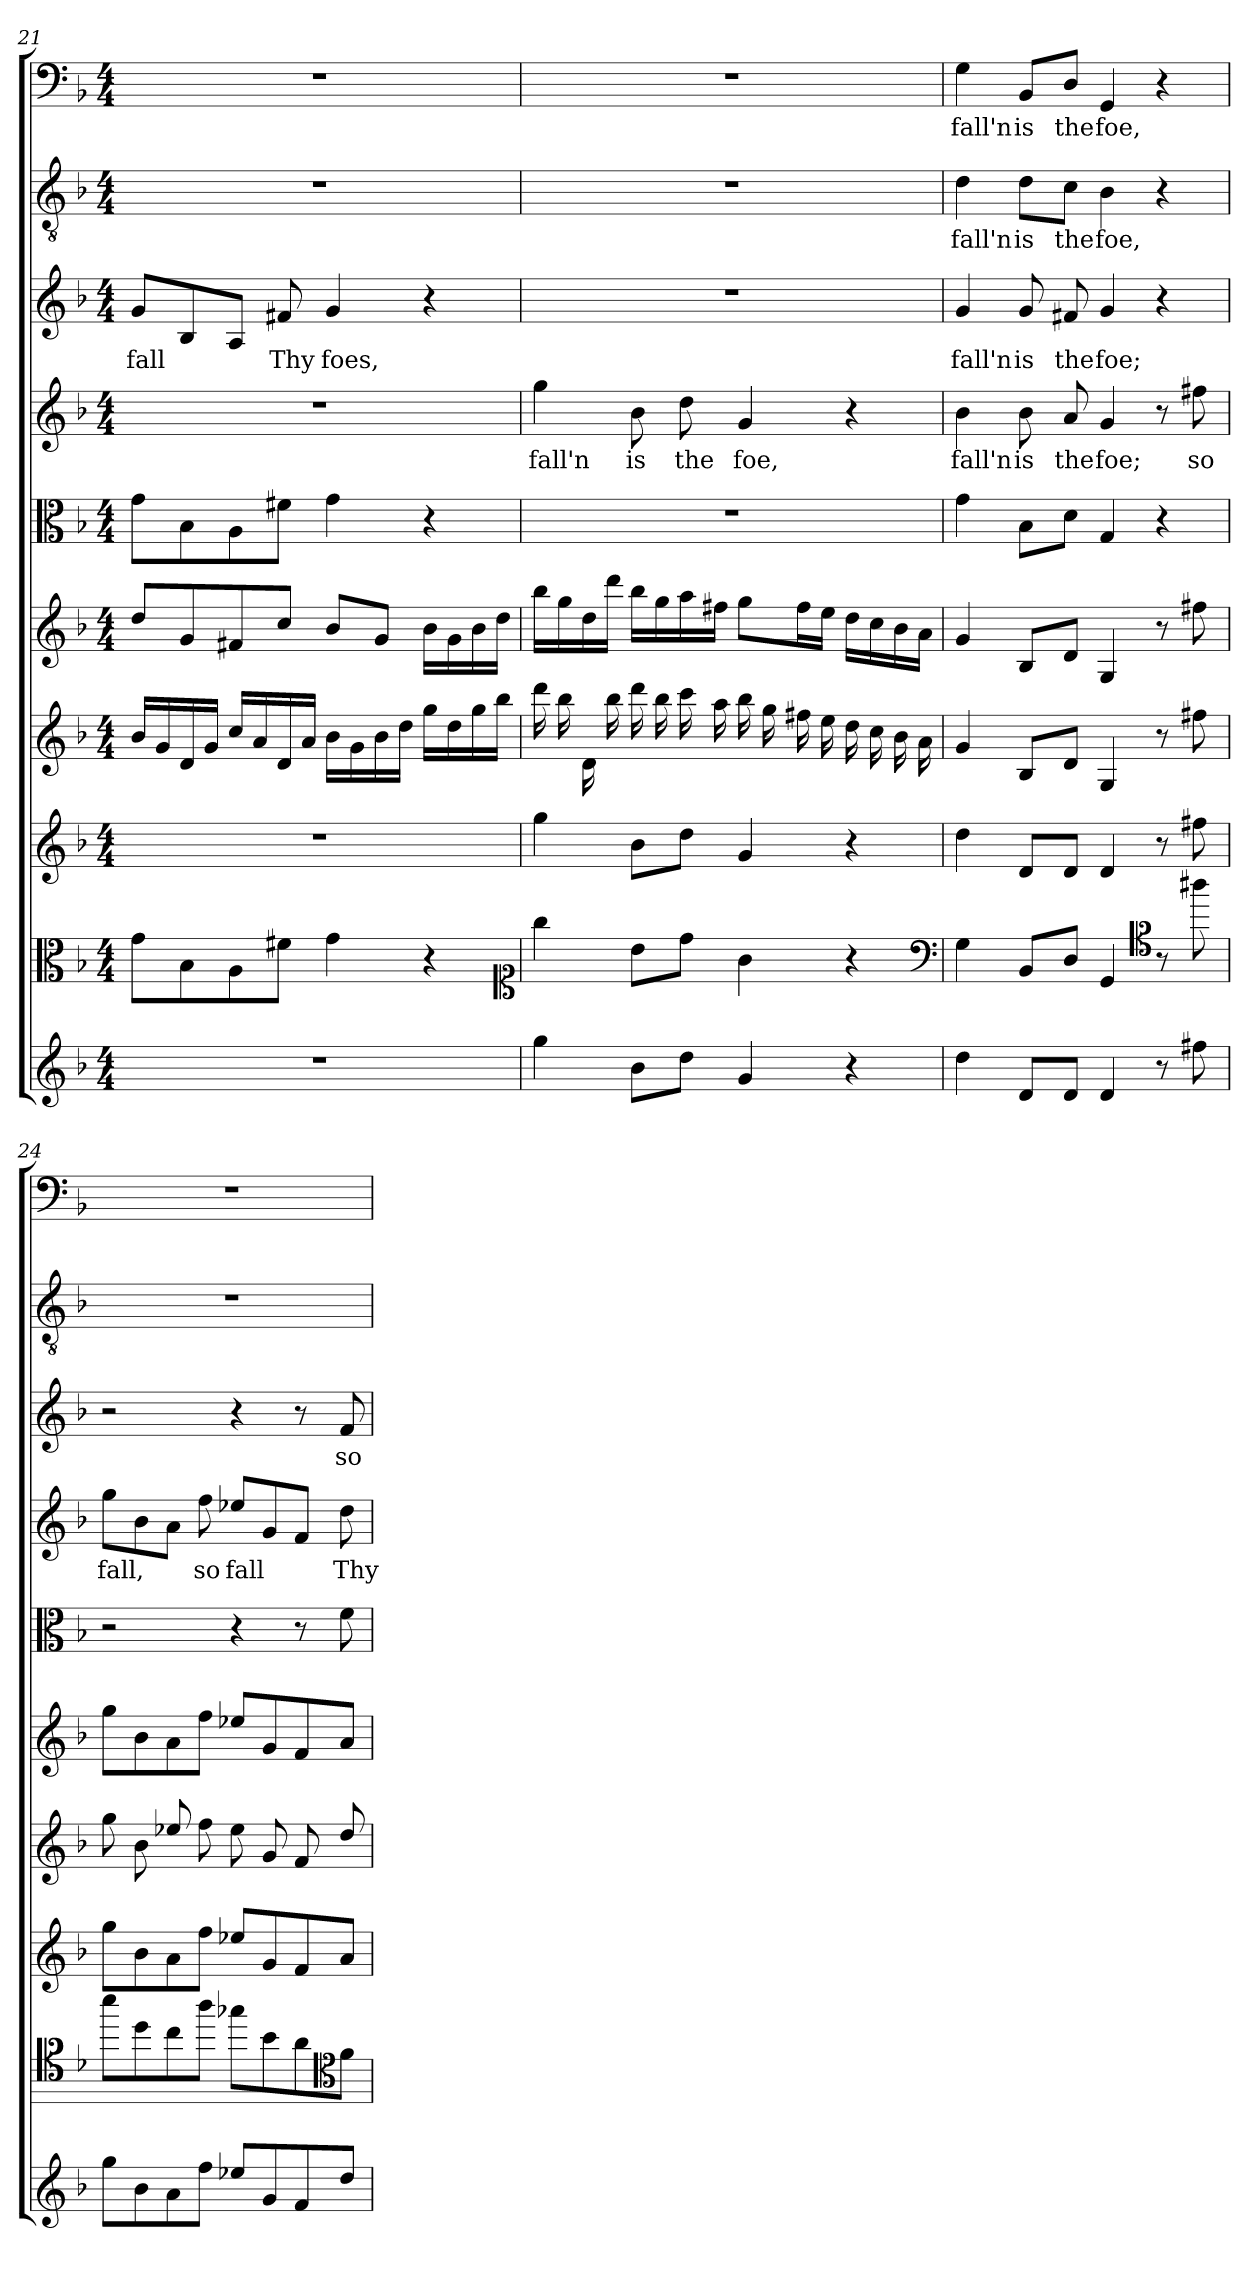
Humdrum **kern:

**kern	**kern	**kern	**kern	**kern	**kern	**kern	**text	**kern	**text	**kern	**text	**kern	**text
*part10	*part9	*part8	*part7	*part6	*part5	*part4	*part4	*part3	*part3	*part2	*part2	*part1	*part1
*staff10	*staff9	*staff8	*staff7	*staff6	*staff5	*staff4	*staff4	*staff3	*staff3	*staff2	*staff2	*staff1	*staff1
*clefG2	*clefC3	*clefG2	*clefG2	*clefG2	*clefC3	*clefG2	*	*clefG2	*	*clefGv2	*	*clefF4	*
*k[b-]	*k[b-]	*k[b-]	*k[b-]	*k[b-]	*k[b-]	*k[b-]	*	*k[b-]	*	*k[b-]	*	*k[b-]	*
*d:	*d:	*d:	*d:	*d:	*d:	*d:	*	*d:	*	*d:	*	*d:	*
*M4/4	*M4/4	*M4/4	*M4/4	*M4/4	*M4/4	*M4/4	*	*M4/4	*	*M4/4	*	*M4/4	*
=21	=21	=21	=21	=21	=21	=21	=21	=21	=21	=21	=21	=21	=21
1r	8g\L	1r	16b-/LL	8dd/L	8g\L	1r	.	8g/L	fall	1r	.	1r	.
.	.	.	16g/	.	.	.	.	.	.	.	.	.	.
.	8B-\	.	16d/	8g/	8B-\	.	.	8B-/	.	.	.	.	.
.	.	.	16g/JJ	.	.	.	.	.	.	.	.	.	.
.	8A\	.	16cc/LL	8f#X/	8A\	.	.	8A/J	.	.	.	.	.
.	.	.	16a/	.	.	.	.	.	.	.	.	.	.
.	8f#X\J	.	16d/	8cc/J	8f#X\J	.	.	8f#X/	Thy	.	.	.	.
.	.	.	16a/JJ	.	.	.	.	.	.	.	.	.	.
.	4g\	.	16b-\LL	8b-/L	4g\	.	.	4g/	foes,	.	.	.	.
.	.	.	16g\	.	.	.	.	.	.	.	.	.	.
.	.	.	16b-\	8g/J	.	.	.	.	.	.	.	.	.
.	.	.	16dd\JJ	.	.	.	.	.	.	.	.	.	.
.	4r	.	16gg\LL	16b-\LL	4r	.	.	4r	.	.	.	.	.
.	.	.	16dd\	16g\	.	.	.	.	.	.	.	.	.
.	.	.	16gg\	16b-\	.	.	.	.	.	.	.	.	.
.	.	.	16bb-\JJ	16dd\JJ	.	.	.	.	.	.	.	.	.
*	*clefC1	*	*	*	*	*	*	*	*	*	*	*	*
=22	=22	=22	=22	=22	=22	=22	=22	=22	=22	=22	=22	=22	=22
4gg\	4gg\	4gg\	16ddd\	16bb-\LL	1r	4gg\	fall'n	1r	.	1r	.	1r	.
.	.	.	16bb-\	16gg\	.	.	.	.	.	.	.	.	.
.	.	.	16d\	16dd\	.	.	.	.	.	.	.	.	.
.	.	.	16bb-\	16ddd\JJ	.	.	.	.	.	.	.	.	.
8b-\L	8b-\L	8b-\L	16ddd\	16bb-\LL	.	8b-\	is	.	.	.	.	.	.
.	.	.	16bb-\	16gg\	.	.	.	.	.	.	.	.	.
8dd\J	8dd\J	8dd\J	16ccc\	16aa\	.	8dd\	the	.	.	.	.	.	.
.	.	.	16aa\	16ff#X\JJ	.	.	.	.	.	.	.	.	.
4g/	4g\	4g/	16bb-\	8gg\L	.	4g/	foe,	.	.	.	.	.	.
.	.	.	16gg\	.	.	.	.	.	.	.	.	.	.
.	.	.	16ff#X\	16ff#\L	.	.	.	.	.	.	.	.	.
.	.	.	16ee\	16ee\JJ	.	.	.	.	.	.	.	.	.
4r	4r	4r	16dd\	16dd\LL	.	4r	.	.	.	.	.	.	.
.	.	.	16cc\	16cc\	.	.	.	.	.	.	.	.	.
.	.	.	16b-\	16b-\	.	.	.	.	.	.	.	.	.
.	.	.	16a\	16a\JJ	.	.	.	.	.	.	.	.	.
*	*clefF4	*	*	*	*	*	*	*	*	*	*	*	*
=23	=23	=23	=23	=23	=23	=23	=23	=23	=23	=23	=23	=23	=23
4dd\	4G\	4dd\	4g/	4g/	4g\	4b-\	fall'n	4g/	fall'n	4d\	fall'n	4G\	fall'n
8d/L	8BB-/L	8d/L	8B-/L	8B-/L	8B-\L	8b-\	is	8g/	is	8d\L	is	8BB-/L	is
8d/J	8D/J	8d/J	8d/J	8d/J	8d\J	8a/	the	8f#X/	the	8c\J	the	8D/J	the
4d/	4GG/	4d/	4G/	4G/	4G/	4g/	foe;	4g/	foe;	4B-\	foe,	4GG/	foe,
*	*clefC5	*	*	*	*	*	*	*	*	*	*	*	*
8r	8r	8r	8r	8r	4r	8r	.	4r	.	4r	.	4r	.
8ff#X\	8ff#X\	8ff#X\	8ff#X\	8ff#X\	.	8ff#X\	so	.	.	.	.	.	.
=24	=24	=24	=24	=24	=24	=24	=24	=24	=24	=24	=24	=24	=24
8gg\L	8gg\L	8gg\L	8gg\	8gg\L	2r	8gg\L	fall,	2r	.	1r	.	1r	.
8b-\	8b-\	8b-\	8b-\	8b-\	.	8b-\	.	.	.	.	.	.	.
8a\	8a\	8a\	8ee-X/	8a\	.	8a\J	.	.	.	.	.	.	.
8ff\J	8ff\J	8ff\J	8ff\	8ff\J	.	8ff\	so	.	.	.	.	.	.
8ee-X/L	8ee-X\L	8ee-X/L	8ee-\	8ee-X/L	4r	8ee-X/L	fall	4r	.	.	.	.	.
8g/	8g\	8g/	8g/	8g/	.	8g/	.	.	.	.	.	.	.
8f/	8f\	8f/	8f/	8f/	8r	8f/J	.	8r	.	.	.	.	.
*	*clefC4	*	*	*	*	*	*	*	*	*	*	*	*
8dd/J	8f\J	8a/J	8dd/	8a/J	8f\	8dd\	Thy	8f/	so	.	.	.	.
=	=	=	=	=	=	=	=	=	=	=	=	=	=
*-	*-	*-	*-	*-	*-	*-	*-	*-	*-	*-	*-	*-	*-
